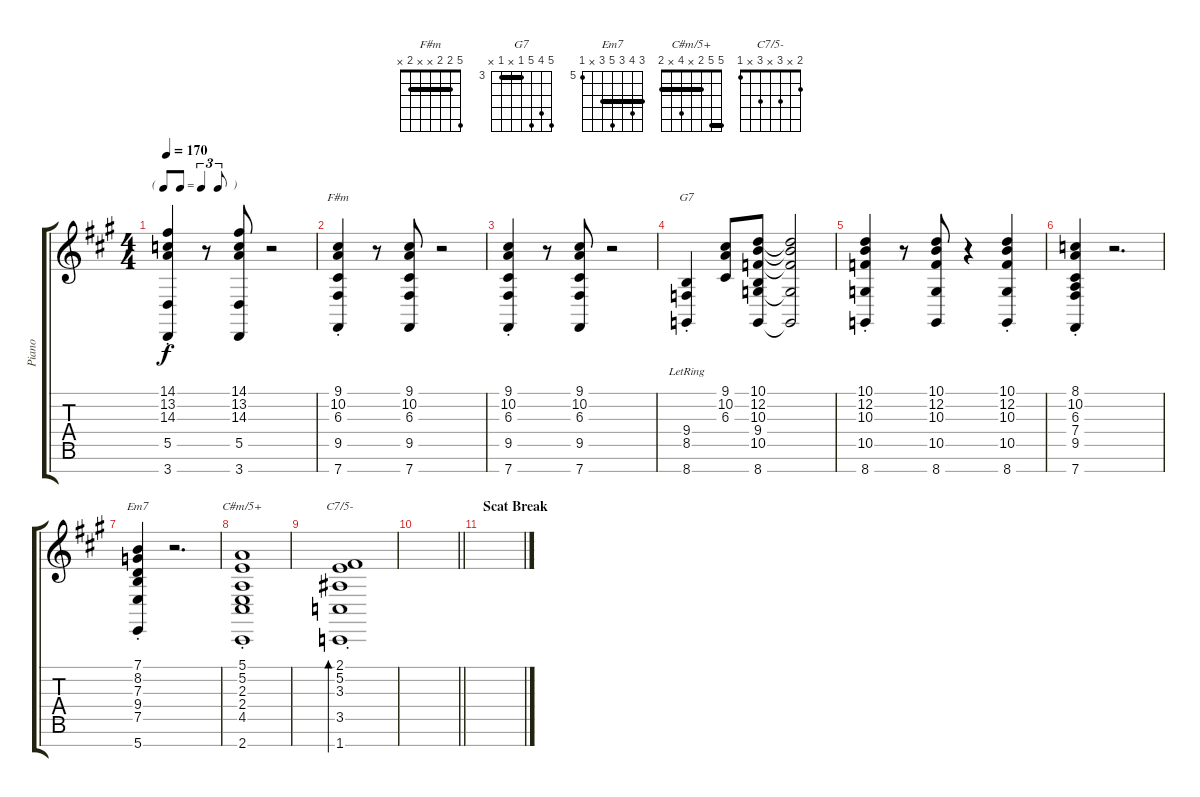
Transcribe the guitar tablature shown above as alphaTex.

\track ("Piano" "Piano") {instrument acousticgrandpiano}
\staff {score tabs}
\tuning (E4 B3 G3 D3 A2 E2 B1) {hide}
\chord ("F#m" 5 2 2 x x 2 x) {barre 2}
\chord ("G7" 7 6 7 3 x 3 x) {firstfret 3 barre 3}
\chord ("Em7" 7 8 7 9 7 x 5) {firstfret 5 barre 7}
\chord ("C#m/5+" 5 5 2 x 4 x 2) {barre (2 5)}
\chord ("C7/5-" 2 x 3 x 3 x 1)
\ts (4 4)
\tf triplet8th
\tempo 170
\clef g2
\ks a
(14.1{st} 13.2{st} 14.3{st} 5.5 3.7{st}).4{dy f} r.8 (14.1 13.2 14.3 5.5 3.7).8 r.2 |
(9.1{st} 10.2{st} 6.3{st} 9.5 7.7{st}).4{ch "F#m"} r.8 (9.1 10.2 6.3 9.5 7.7).8 r.2 |
(9.1 10.2 6.3 9.5 7.7{st}).4 r.8 (9.1 10.2 6.3 9.5 7.7).8 r.2 |
(9.4{lr} 8.5{st lr} 8.7{st lr}).4{ch "G7"} (9.1 10.2 6.3).8 (10.1 12.2 10.3 9.4 10.5 8.7).8 (10.1{t} 12.2{t} 10.3{t} 10.5{t} 8.7{t}).2 |
(10.1{st} 12.2{st} 10.3{st} 10.5{st} 8.7{st}).4 r.8 (10.1 12.2 10.3 10.5 8.7).8 r.4 (10.1{st} 12.2{st} 10.3{st} 10.5{st} 8.7{st}).4 |
(8.1{st} 10.2{st} 6.3{st} 7.4{st} 9.5{st} 7.7{st}).4 r.2{d} |
(7.1{st} 8.2{st} 7.3{st} 9.4{st} 7.5{st} 5.7{st}).4{ch "Em7"} r.2{d} |
(5.1{st} 5.2{st} 2.3{st} 2.4{st} 4.5{st} 2.7{st}).1{ch "C#m/5+"} |
(2.1{st} 5.2{st} 3.3{st} 3.5{st} 1.7{st}).1{bd 120 ch "C7/5-"} |
\barLineRight lightlight
|
\section ("" "Scat Break")
